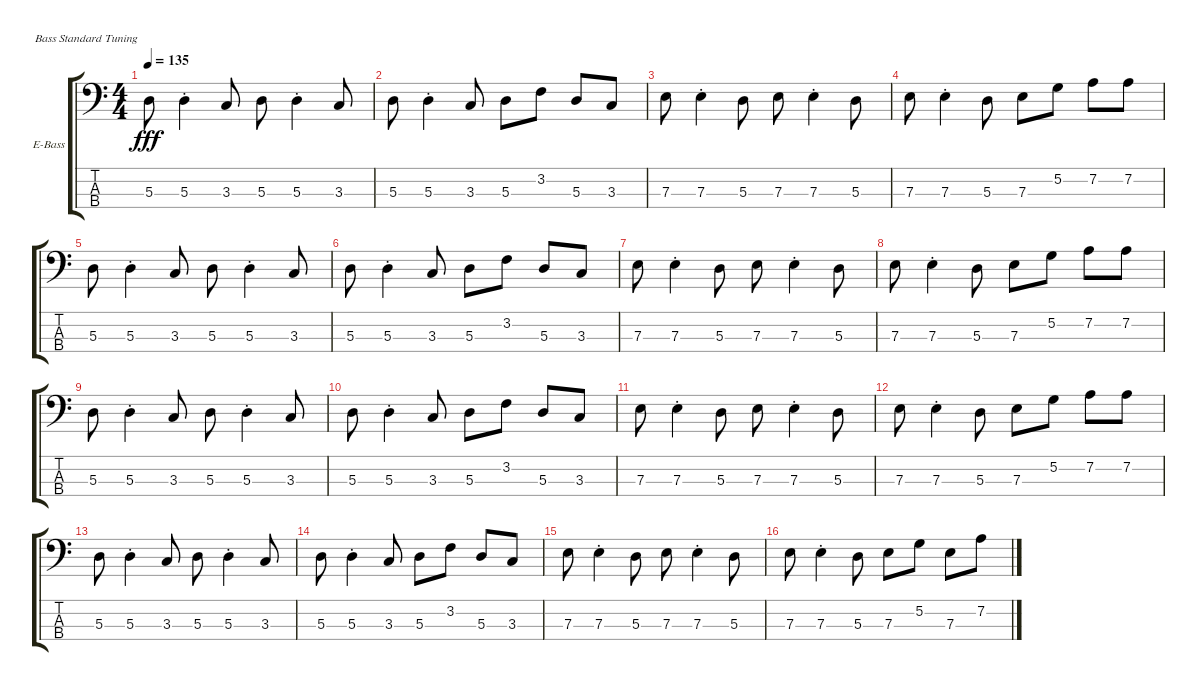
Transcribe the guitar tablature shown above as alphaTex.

\defaultSystemsLayout 4
\bracketExtendMode groupsimilarinstruments
\firstSystemTrackNameOrientation horizontal
\otherSystemsTrackNameOrientation horizontal
\track ("O`Malley" "E-Bass") {instrument electricbassfinger}
\staff {score tabs}
\tuning (G2 D2 A1 E1)
\ts (4 4)
\tempo 135
\clef f4
\ks c
5.3.8{dy fff} 5.3{st}.4 3.3.8 5.3.8 5.3{st}.4 3.3.8 |
5.3.8 5.3{st}.4 3.3.8 5.3.8 3.2.8 5.3.8 3.3.8 |
7.3.8 7.3{st}.4 5.3.8 7.3.8 7.3{st}.4 5.3.8 |
7.3.8 7.3{st}.4 5.3.8 7.3.8 5.2.8 7.2.8 7.2.8 |
5.3.8 5.3{st}.4 3.3.8 5.3.8 5.3{st}.4 3.3.8 |
5.3.8 5.3{st}.4 3.3.8 5.3.8 3.2.8 5.3.8 3.3.8 |
7.3.8 7.3{st}.4 5.3.8 7.3.8 7.3{st}.4 5.3.8 |
7.3.8 7.3{st}.4 5.3.8 7.3.8 5.2.8 7.2.8 7.2.8 |
5.3.8 5.3{st}.4 3.3.8 5.3.8 5.3{st}.4 3.3.8 |
5.3.8 5.3{st}.4 3.3.8 5.3.8 3.2.8 5.3.8 3.3.8 |
7.3.8 7.3{st}.4 5.3.8 7.3.8 7.3{st}.4 5.3.8 |
7.3.8 7.3{st}.4 5.3.8 7.3.8 5.2.8 7.2.8 7.2.8 |
5.3.8 5.3{st}.4 3.3.8 5.3.8 5.3{st}.4 3.3.8 |
5.3.8 5.3{st}.4 3.3.8 5.3.8 3.2.8 5.3.8 3.3.8 |
7.3.8 7.3{st}.4 5.3.8 7.3.8 7.3{st}.4 5.3.8 |
7.3.8 7.3{st}.4 5.3.8 7.3.8 5.2.8 7.3.8 7.2.8
